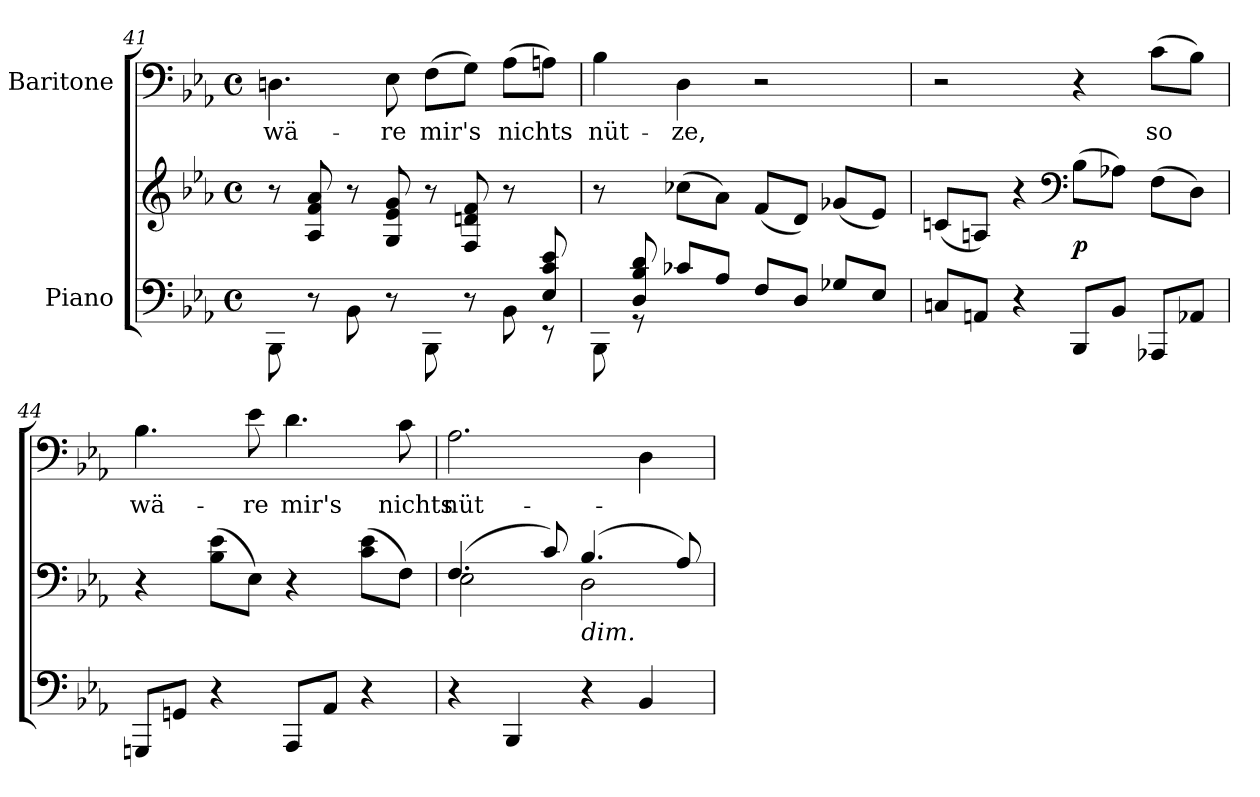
**kern	**kern	**dynam	**kern	**text
*part2	*part2	*part2	*part1	*part1
*staff3	*staff2	*staff2/3	*staff1	*staff1
*I"Piano	*	*	*I"Baritone	*
*clefF4	*clefG2	*	*clefF4	*
*k[b-e-a-]	*k[b-e-a-]	*	*k[b-e-a-]	*
*E-:	*E-:	*	*E-:	*
*M4/4	*M4/4	*	*M4/4	*
*met(c)	*met(c)	*	*met(c)	*
=41	=41	=41	=41	=41
*^	*	*	*	*
!	!	!	!	!	!LO:LY:b:color=#000000
2..ryy	8BBB-i\	8r	.	4.Dni\	wä-
.	8r	8A-i/ 8fi 8a-i	.	.	.
.	8BB-i\	8r	.	.	.
!	!	!	!	!	!LO:LY:b:color=#000000
.	8r	8Gi/ 8e-i 8gi	.	8E-i\	-re
!	!	!	!	!	!LO:LY:b:color=#000000
.	8BBB-i\	8r	.	(8Fi\L	mir's
.	8r	8Fi/ 8dni 8fi	.	8Gi\J)	.
!	!	!	!	!	!LO:LY:b:color=#000000
.	8BB-i\	8r	.	(8A-i\L	nichts
8E-i/ 8ci 8e-i	8r	8ryy	.	8Ani\J)	.
=42	=42	=42	=42	=42	=42
!	!	!	!	!	!LO:LY:b:color=#000000
8ryy	8BBB-i\	8r	.	4B-i\	nüt-
8Di/ 8B-i 8di	8r	8ryy	.	.	.
!	!	!	!	!	!LO:LY:b:color=#000000
2.ryy	8c-Xi/L	(8cc-Xi\L	.	4Di\	-ze,
.	8A-i/J	8a-i\J)	.	.	.
.	8Fi/L	(8fi/L	.	2r	.
.	8Di/J	8di/J)	.	.	.
.	8G-Xi/L	(8g-Xi/L	.	.	.
.	8E-i/J	8e-i/J)	.	.	.
*v	*v	*	*	*	*
!!LO:LB:g=z
=43	=43	=43	=43	=43
8Cni/L	(8cni/L	.	2r	.
8AAni/J	8Ani/J)	.	.	.
4r	4r	.	.	.
*	*clefF4	*	*	*
8BBB-i/L	(8B-i\L	p	4r	.
8BB-i/J	8A-Xi\J)	.	.	.
!	!	!	!	!LO:LY:b:color=#000000
8AAA-Xi/L	(8Fi\L	.	(8ci\L	so
8AA-Xi/J	8Di\J)	.	8B-i\J)	.
=44	=44	=44	=44	=44
!	!	!	!	!LO:LY:b:color=#000000
8GGGni/L	4r	.	4.B-i\	wä-
8GGni/J	.	.	.	.
4r	(8B-i\ 8e-iL	.	.	.
!	!	!	!	!LO:LY:b:color=#000000
.	8E-i\J)	.	8e-i\	-re
!	!	!	!	!LO:LY:b:color=#000000
8AAA-i/L	4r	.	4.di\	mir's
8AA-i/J	.	.	.	.
4r	(8ci\ 8e-iL	.	.	.
!	!	!	!	!LO:LY:b:color=#000000
.	8Fi\J)	.	8ci\	nichts
=45	=45	=45	=45	=45
*	*^	*	*	*
!	!	!	!	!	!LO:LY:b:color=#000000
4r	(4.Fi/	2E-i\	.	2.A-i\	nüt-
4BBB-i/	.	.	.	.	.
.	8ci/)	.	.	.	.
!	!LO:TX:b:i:t=dim.	!	!	!	!
4r	(4.B-i/	2Di\	.	.	.
4BB-i/	.	.	.	4Di\	.
.	8A-i/)	.	.	.	.
*	*v	*v	*	*	*
=	=	=	=	=
*-	*-	*-	*-	*-
